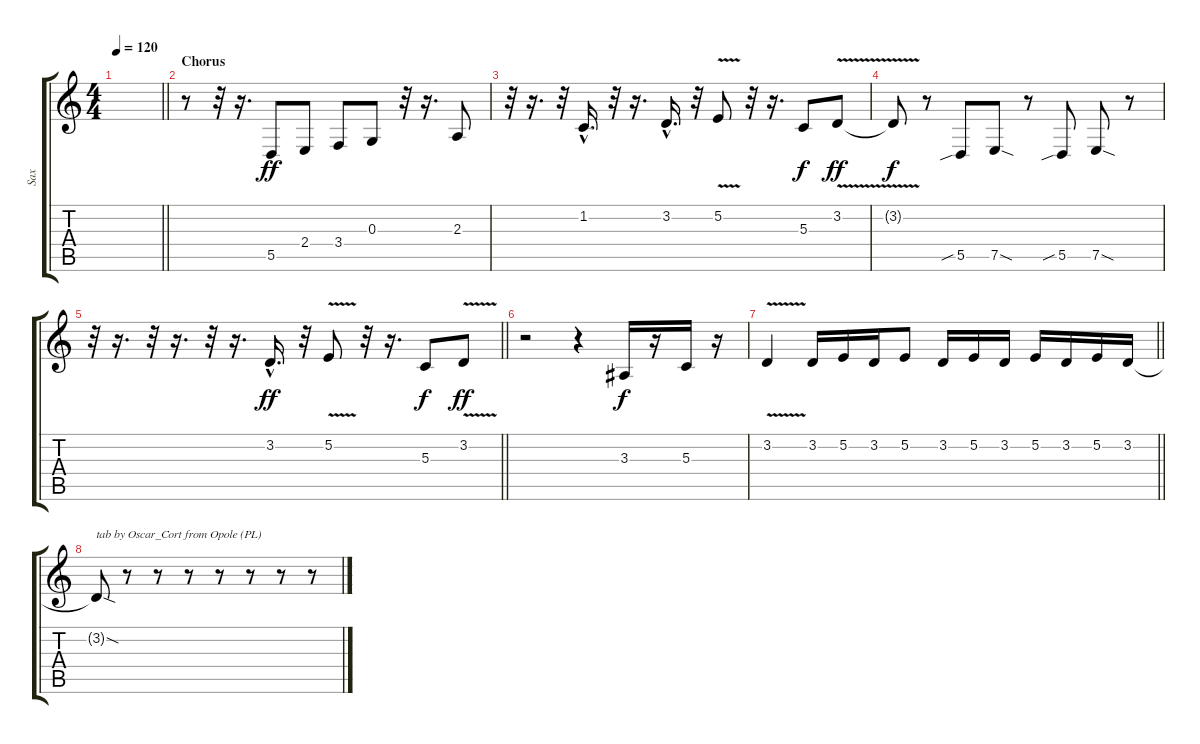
\track ("Sax" "Sax") {instrument tenorsax}
\staff {score tabs}
\tuning (E4 B3 G3 D3 A2 E2) {hide}
\ts (4 4)
\tempo 120
\clef g2
\barLineRight lightlight
\ks c
|
\section ("" "Chorus")
r.8 r.32 r.16{d} 5.5.8{dy ff} 2.4.8 3.4.8 0.3.8 r.32 r.16{d} 2.3.8 |
r.32 r.16{d} r.32 1.2{hac}.16{d} r.32 r.16{d} 3.2{hac}.16{d} r.32 5.2{v}.8 r.32 r.16{d} 5.3.8{dy f} 3.2{v}.8{dy ff} |
3.2{t}.8{dy f} r.8 5.5{sib}.8 7.5{sod}.8 r.8 5.5{sib}.8 7.5{sod}.8 r.8 |
\barLineRight lightlight
r.32 r.16{d} r.32 r.16{d} r.32 r.16{d} 3.2{hac}.16{d dy ff} r.32 5.2{v}.8 r.32 r.16{d} 5.3.8{dy f} 3.2{v}.8{dy ff} |
r.2 r.4 3.3.16{dy f} r.16 5.3.16 r.16 |
\barLineRight lightlight
3.2{v}.4 3.2.16 5.2.16 3.2.16 5.2.8 3.2.16 5.2.16 3.2.16 5.2.16 3.2.16 5.2.16 3.2.16 |
3.2{sod t}.8{txt "tab by Oscar_Cort from Opole (PL)"} r.8 r.8 r.8 r.8 r.8 r.8 r.8
